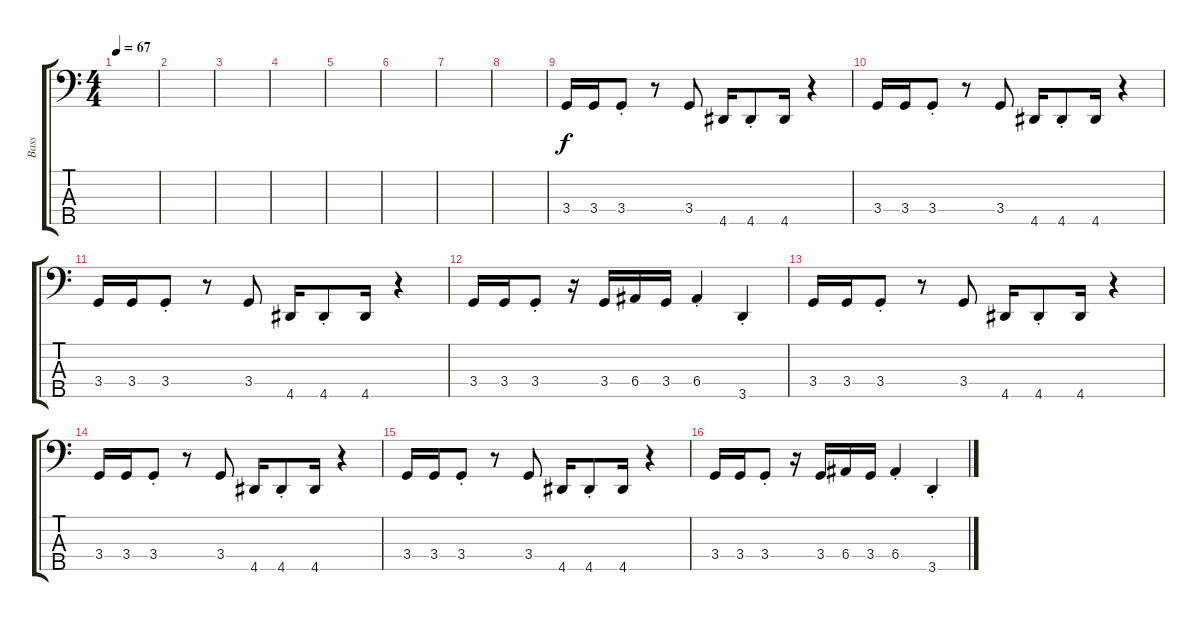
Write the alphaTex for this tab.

\track ("Bass" "Bass") {instrument synthbass2}
\staff {score tabs}
\tuning (G2 D2 A1 E1 B0) {hide}
\ts (4 4)
\tempo 67
\clef f4
\ks c
|
|
|
|
|
|
|
|
3.4.16 3.4.16 3.4{st}.8 r.8 3.4.8 4.5.16 4.5{st}.8 4.5.16 r.4 |
3.4.16 3.4.16 3.4{st}.8 r.8 3.4.8 4.5.16 4.5{st}.8 4.5.16 r.4 |
3.4.16 3.4.16 3.4{st}.8 r.8 3.4.8 4.5.16 4.5{st}.8 4.5.16 r.4 |
3.4.16 3.4.16 3.4{st}.8 r.16 3.4.16 6.4.16 3.4.16 6.4{st}.4 3.5{st}.4 |
3.4.16 3.4.16 3.4{st}.8 r.8 3.4.8 4.5.16 4.5{st}.8 4.5.16 r.4 |
3.4.16 3.4.16 3.4{st}.8 r.8 3.4.8 4.5.16 4.5{st}.8 4.5.16 r.4 |
3.4.16 3.4.16 3.4{st}.8 r.8 3.4.8 4.5.16 4.5{st}.8 4.5.16 r.4 |
3.4.16 3.4.16 3.4{st}.8 r.16 3.4.16 6.4.16 3.4.16 6.4{st}.4 3.5{st}.4
